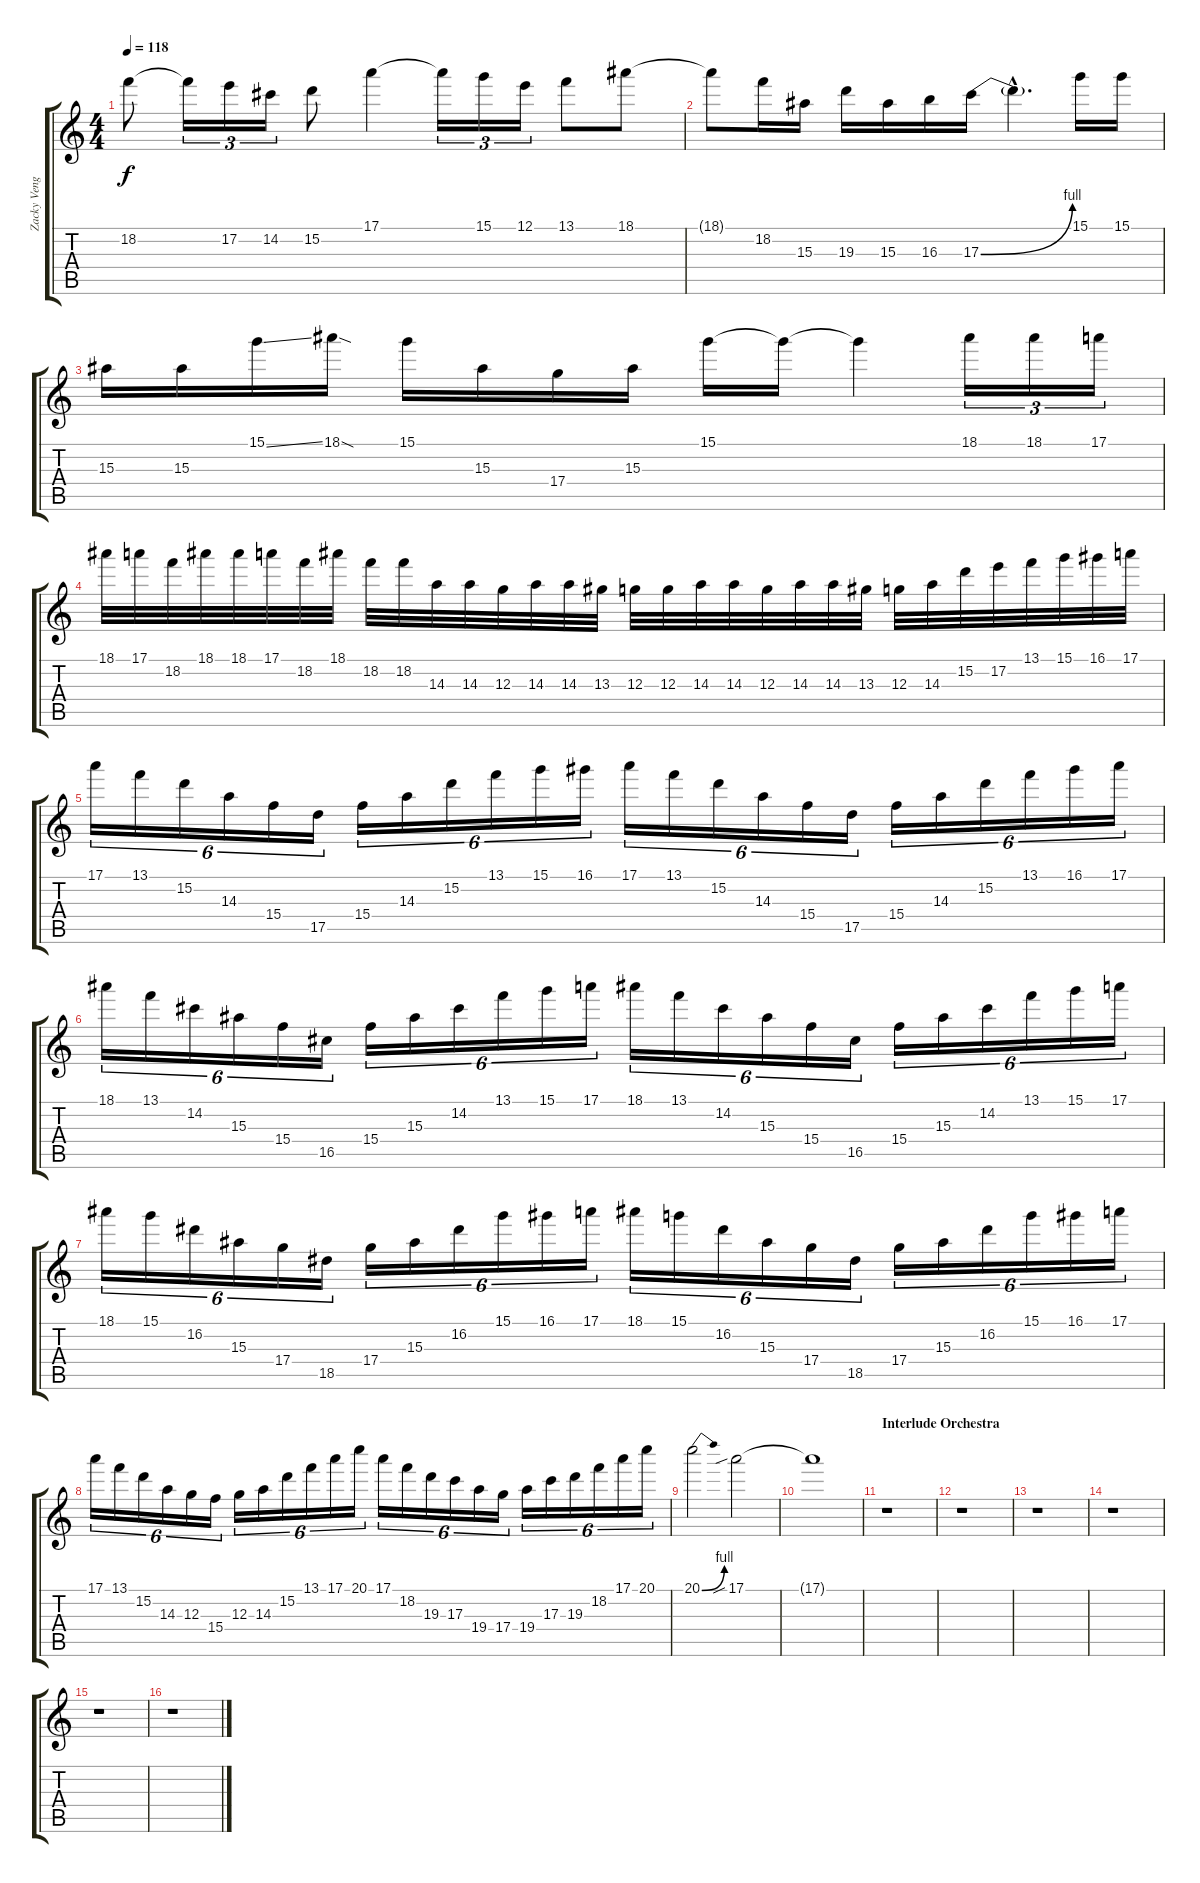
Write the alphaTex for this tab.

\track ("Zacky Vengence" "Zacky Veng") {instrument distortionguitar}
\staff {score tabs}
\tuning (E4 B3 G3 D3 A2 D2) {hide}
\ts (4 4)
\tempo 118
\clef g2
\ks c
18.2{t}.8{dy f} 18.2{t}.16{tu (3 2)} 17.2.16{tu (3 2)} 14.2.16{tu (3 2)} 15.2.8 17.1.4 17.1{t}.16{tu (3 2)} 15.1.16{tu (3 2)} 12.1.16{tu (3 2)} 13.1.8 18.1.8 |
18.1{t}.8 18.2.16 15.3.16 19.3.16 15.3.16 16.3.16 17.3{be (bend 0 0 60 4)}.16 17.3{hac t}.4{d} 15.1.16 15.1.16 |
15.3.16 15.3.16 15.1{ss}.16 18.1{sod}.16 15.1.16 15.3.16 17.4.16 15.3.16 15.1.16 15.1{t}.16 15.1{t}.4 18.1.16{tu (3 2)} 18.1.16{tu (3 2)} 17.1.16{tu (3 2)} |
18.1.32 17.1.32 18.2.32 18.1.32 18.1.32 17.1.32 18.2.32 18.1.32 18.2.32 18.2.32 14.3.32 14.3.32 12.3.32 14.3.32 14.3.32 13.3.32 12.3.32 12.3.32 14.3.32 14.3.32 12.3.32 14.3.32 14.3.32 13.3.32 12.3.32 14.3.32 15.2.32 17.2.32 13.1.32 15.1.32 16.1.32 17.1.32 |
17.1.16{tu (6 4)} 13.1.16{tu (6 4)} 15.2.16{tu (6 4)} 14.3.16{tu (6 4)} 15.4.16{tu (6 4)} 17.5.16{tu (6 4)} 15.4.16{tu (6 4)} 14.3.16{tu (6 4)} 15.2.16{tu (6 4)} 13.1.16{tu (6 4)} 15.1.16{tu (6 4)} 16.1.16{tu (6 4)} 17.1.16{tu (6 4)} 13.1.16{tu (6 4)} 15.2.16{tu (6 4)} 14.3.16{tu (6 4)} 15.4.16{tu (6 4)} 17.5.16{tu (6 4)} 15.4.16{tu (6 4)} 14.3.16{tu (6 4)} 15.2.16{tu (6 4)} 13.1.16{tu (6 4)} 16.1.16{tu (6 4)} 17.1.16{tu (6 4)} |
18.1.16{tu (6 4)} 13.1.16{tu (6 4)} 14.2.16{tu (6 4)} 15.3.16{tu (6 4)} 15.4.16{tu (6 4)} 16.5.16{tu (6 4)} 15.4.16{tu (6 4)} 15.3.16{tu (6 4)} 14.2.16{tu (6 4)} 13.1.16{tu (6 4)} 15.1.16{tu (6 4)} 17.1.16{tu (6 4)} 18.1.16{tu (6 4)} 13.1.16{tu (6 4)} 14.2.16{tu (6 4)} 15.3.16{tu (6 4)} 15.4.16{tu (6 4)} 16.5.16{tu (6 4)} 15.4.16{tu (6 4)} 15.3.16{tu (6 4)} 14.2.16{tu (6 4)} 13.1.16{tu (6 4)} 15.1.16{tu (6 4)} 17.1.16{tu (6 4)} |
18.1.16{tu (6 4)} 15.1.16{tu (6 4)} 16.2.16{tu (6 4)} 15.3.16{tu (6 4)} 17.4.16{tu (6 4)} 18.5.16{tu (6 4)} 17.4.16{tu (6 4)} 15.3.16{tu (6 4)} 16.2.16{tu (6 4)} 15.1.16{tu (6 4)} 16.1.16{tu (6 4)} 17.1.16{tu (6 4)} 18.1.16{tu (6 4)} 15.1.16{tu (6 4)} 16.2.16{tu (6 4)} 15.3.16{tu (6 4)} 17.4.16{tu (6 4)} 18.5.16{tu (6 4)} 17.4.16{tu (6 4)} 15.3.16{tu (6 4)} 16.2.16{tu (6 4)} 15.1.16{tu (6 4)} 16.1.16{tu (6 4)} 17.1.16{tu (6 4)} |
17.1.16{tu (6 4)} 13.1.16{tu (6 4)} 15.2.16{tu (6 4)} 14.3.16{tu (6 4)} 12.3.16{tu (6 4)} 15.4.16{tu (6 4)} 12.3.16{tu (6 4)} 14.3.16{tu (6 4)} 15.2.16{tu (6 4)} 13.1.16{tu (6 4)} 17.1.16{tu (6 4)} 20.1.16{tu (6 4)} 17.1.16{tu (6 4)} 18.2.16{tu (6 4)} 19.3.16{tu (6 4)} 17.3.16{tu (6 4)} 19.4.16{tu (6 4)} 17.4.16{tu (6 4)} 19.4.16{tu (6 4)} 17.3.16{tu (6 4)} 19.3.16{tu (6 4)} 18.2.16{tu (6 4)} 17.1.16{tu (6 4)} 20.1.16{tu (6 4)} |
20.1{be (bend 0 0 60 4)}.2 17.1{sib}.2 |
17.1{t}.1 |
\section ("" "Interlude Orchestra")
r.1 |
r.1 |
r.1 |
r.1 |
r.1 |
r.1
